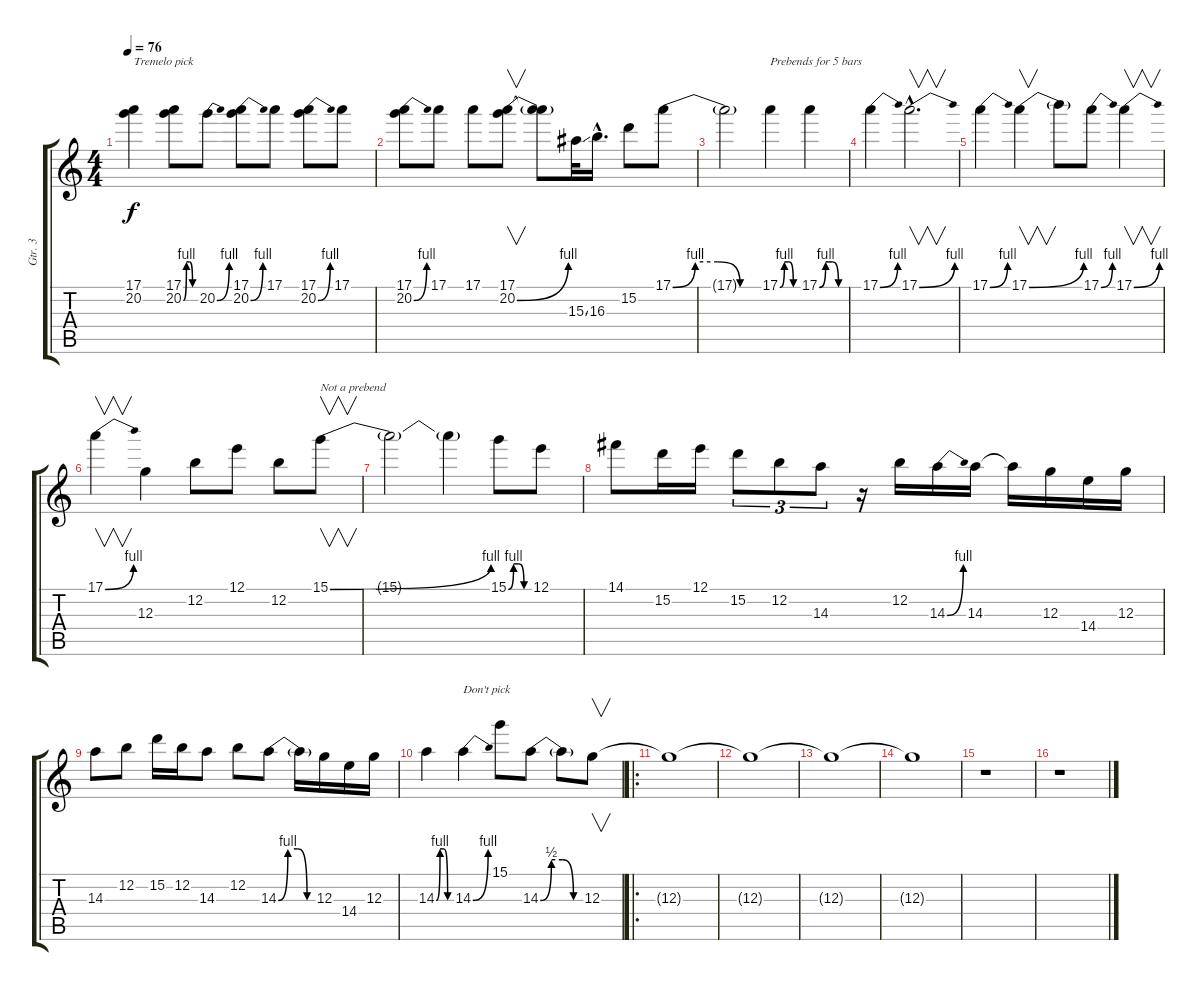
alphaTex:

\track ("Gtr. 3" "Gtr. 3") {instrument distortionguitar}
\staff {score tabs}
\tuning (E4 B3 G3 D3 A2 E2) {hide}
\ts (4 4)
\tempo 76
\clef g2
\ks c
(17.1{t} 20.2{t}).4{txt "Tremelo pick" dy f} (17.1 20.2{be (custom 0 0 15 4 30 4 45 0 60 0)}).8 20.2{be (bend 0 0 60 4)}.8 (17.1 20.2{be (bend 0 0 60 4)}).8 17.1.8 (17.1 20.2{be (bend 0 0 60 4)}).8 17.1.8 |
(17.1 20.2{be (bend 0 0 60 4)}).8 17.1.8 17.1.8 (17.1 20.2{be (bend 0 0 60 4)}).8{v} (17.1{t} 20.2{t}).8 15.3{ss}.32 16.3{hac}.16{d} 15.2.8 17.1{be (custom 0 0 15 4 30 4 45 0 60 0)}.8 |
17.1{t}.2 17.1{be (custom 0 0 15 4 30 4 45 0 60 0)}.4{txt "Prebends for 5 bars"} 17.1{be (custom 0 0 15 4 30 4 45 0 60 0)}.4 |
17.1{be (bend 0 0 60 4)}.4 17.1{be (bend 0 0 60 4) hac}.2{v d} |
17.1{be (bend 0 0 60 4)}.4 17.1{be (bend 0 0 60 4)}.4{v} 17.1{t}.8 17.1{be (bend 0 0 60 4)}.8 17.1{be (bend 0 0 60 4)}.4{v} |
17.1{be (bend 0 0 60 4)}.4{v} 12.3.4 12.2.8 12.1.8 12.2.8 15.1{be (bend 0 0 60 4)}.8{v txt "Not a prebend"} |
15.1{t}.2 15.1{t}.4 15.1{be (custom 0 0 15 4 30 4 45 0 60 0)}.8 12.1.8 |
14.1.8 15.2.16 12.1.16 15.2.8{tu (3 2)} 12.2.8{tu (3 2)} 14.3.8{tu (3 2)} r.16 12.2.16 14.3{be (bend 0 0 60 4)}.16 14.3.16 14.3{t}.16 12.3.16 14.4.16 12.3.16 |
14.3.8 12.2.8 15.2.16 12.2.16 14.3.8 12.2.8 14.3{be (custom 0 0 15 4 30 4 45 0 60 0)}.8 14.3{t}.16 12.3.16 14.4.16 12.3.16 |
14.3{be (custom 0 0 15 4 30 4 45 0 60 0)}.4 14.3{be (bend 0 0 60 4)}.4{txt "Don't pick"} 15.1.8 14.3{be (custom 0 0 15 2 30 2 45 0 60 0)}.8 14.3{t}.8 12.3.8{v} |
\ro
12.3{t}.1 |
12.3{t}.1 |
12.3{t}.1 |
12.3{t}.1 |
r.1 |
r.1
